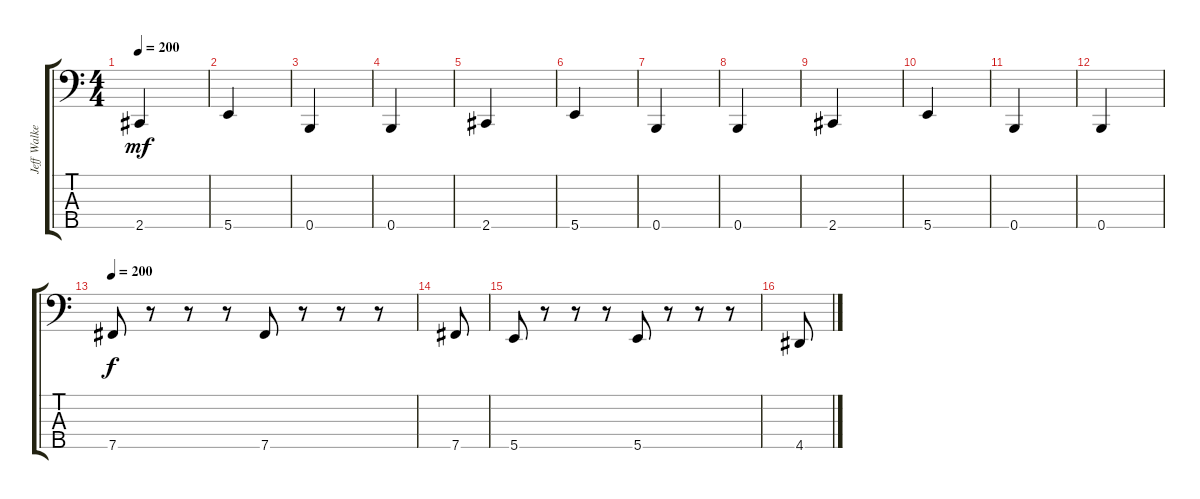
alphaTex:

\track ("Jeff Walker" "Jeff Walke") {instrument electricbasspick}
\staff {score tabs}
\tuning (G2 D2 A1 E1 B0) {hide}
\ts (4 4)
\tempo 200
\clef f4
\ks c
2.5.4{dy mf} |
5.5.4 |
0.5.4 |
0.5.4 |
2.5.4 |
5.5.4 |
0.5.4 |
0.5.4 |
2.5.4 |
5.5.4 |
0.5.4 |
0.5.4 |
\tempo 200
7.5.8{dy f} r.8 r.8 r.8 7.5.8 r.8 r.8 r.8 |
7.5.8 |
5.5.8 r.8 r.8 r.8 5.5.8 r.8 r.8 r.8 |
4.5.8
